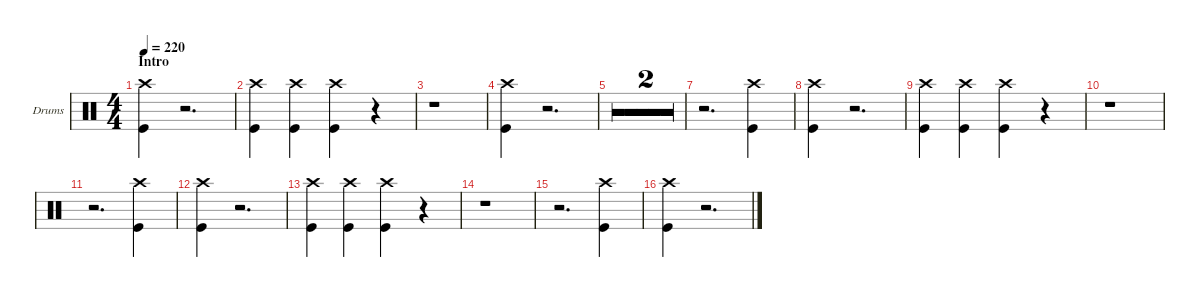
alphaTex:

\hideDynamics
\bracketExtendMode groupsimilarinstruments
\firstSystemTrackNameOrientation horizontal
\otherSystemsTrackNameOrientation horizontal
\track ("Drumkit" "Drums") {multiBarRest instrument percussion}
\staff {score}
\articulation defaults
\ts (4 4)
\section ("" "Intro")
\tempo 220
\clef neutral
\ks c
("Crash high (hit)" "Kick (hit)").4{dy fff} r.2{d} |
("Crash high (hit)" "Kick (hit)").4 ("Crash high (hit)" "Kick (hit)").4 ("Crash high (hit)" "Kick (hit)").4 r.4 |
r.1 |
("Kick (hit)" "Crash high (hit)").4 r.2{d} |
r.1 |
r.1 |
r.2{d} ("Kick (hit)" "Crash high (hit)").4 |
("Kick (hit)" "Crash high (hit)").4 r.2{d} |
("Crash high (hit)" "Kick (hit)").4 ("Kick (hit)" "Crash high (hit)").4 ("Kick (hit)" "Crash high (hit)").4 r.4 |
r.1 |
r.2{d} ("Kick (hit)" "Crash high (hit)").4 |
("Kick (hit)" "Crash high (hit)").4 r.2{d} |
("Kick (hit)" "Crash high (hit)").4 ("Crash high (hit)" "Kick (hit)").4 ("Kick (hit)" "Crash high (hit)").4 r.4 |
r.1 |
r.2{d} ("Kick (hit)" "Crash high (hit)").4 |
("Kick (hit)" "Crash high (hit)").4 r.2{d}
